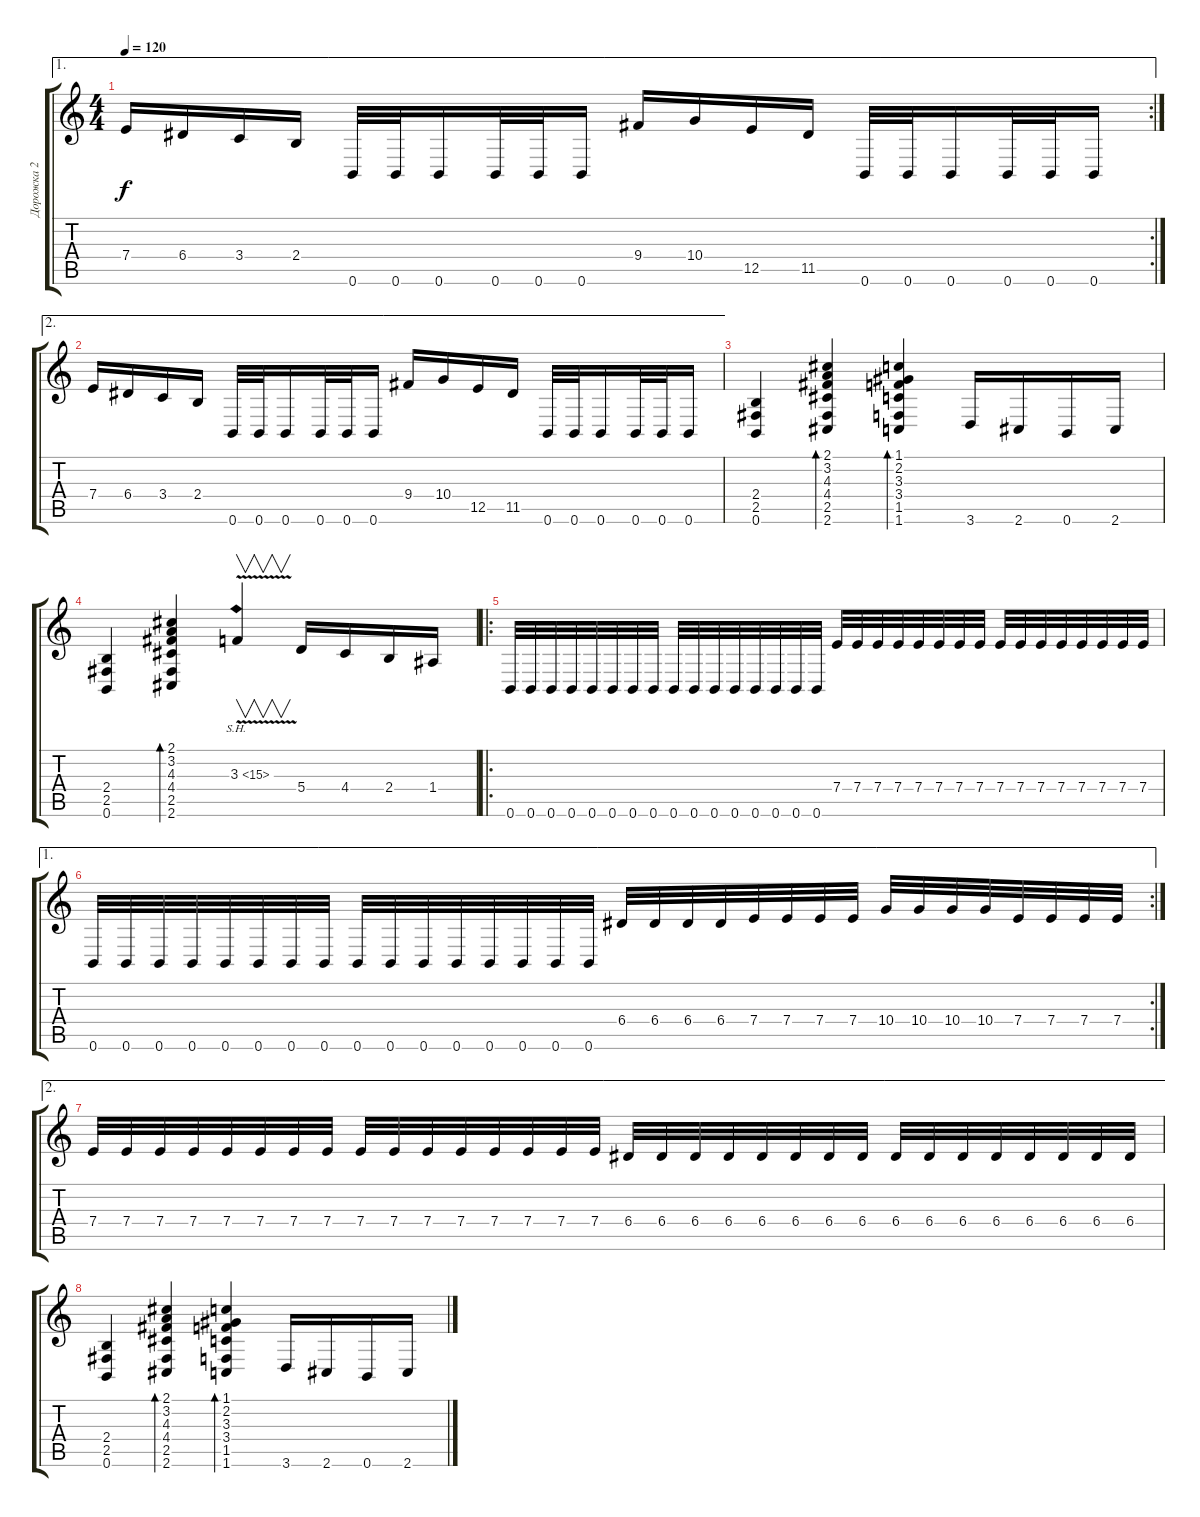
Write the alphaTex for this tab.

\track ("Дорожка 2" "Дорожка 2") {instrument overdrivenguitar}
\staff {score tabs}
\tuning (B3 Gb3 D3 A2 E2 B1) {hide}
\ae 1
\rc 2
\ts (4 4)
\tempo 120
\clef g2
\ks c
7.4.16{dy f} 6.4.16 3.4.16 2.4.16 0.6.32 0.6.32 0.6.16 0.6.32 0.6.32 0.6.16 9.4.16 10.4.16 12.5.16 11.5.16 0.6.32 0.6.32 0.6.16 0.6.32 0.6.32 0.6.16 |
\ae 2
7.4.16 6.4.16 3.4.16 2.4.16 0.6.32 0.6.32 0.6.16 0.6.32 0.6.32 0.6.16 9.4.16 10.4.16 12.5.16 11.5.16 0.6.32 0.6.32 0.6.16 0.6.32 0.6.32 0.6.16 |
(2.4 2.5 0.6).4 (2.1 3.2 4.3 4.4 2.5 2.6).4{bd 120} (1.1 2.2 3.3 3.4 1.5 1.6).4{bd 120} 3.6.16 2.6.16 0.6.16 2.6.16 |
(2.4 2.5 0.6).4 (2.1 3.2 4.3 4.4 2.5 2.6).4{bd 120} 3.3{sh 12 v}.4{v} 5.4.16 4.4.16 2.4.16 1.4.16 |
\ro
0.6.32 0.6.32 0.6.32 0.6.32 0.6.32 0.6.32 0.6.32 0.6.32 0.6.32 0.6.32 0.6.32 0.6.32 0.6.32 0.6.32 0.6.32 0.6.32 7.4.32 7.4.32 7.4.32 7.4.32 7.4.32 7.4.32 7.4.32 7.4.32 7.4.32 7.4.32 7.4.32 7.4.32 7.4.32 7.4.32 7.4.32 7.4.32 |
\ae 1
\rc 2
0.6.32 0.6.32 0.6.32 0.6.32 0.6.32 0.6.32 0.6.32 0.6.32 0.6.32 0.6.32 0.6.32 0.6.32 0.6.32 0.6.32 0.6.32 0.6.32 6.4.32 6.4.32 6.4.32 6.4.32 7.4.32 7.4.32 7.4.32 7.4.32 10.4.32 10.4.32 10.4.32 10.4.32 7.4.32 7.4.32 7.4.32 7.4.32 |
\ae 2
7.4.32 7.4.32 7.4.32 7.4.32 7.4.32 7.4.32 7.4.32 7.4.32 7.4.32 7.4.32 7.4.32 7.4.32 7.4.32 7.4.32 7.4.32 7.4.32 6.4.32 6.4.32 6.4.32 6.4.32 6.4.32 6.4.32 6.4.32 6.4.32 6.4.32 6.4.32 6.4.32 6.4.32 6.4.32 6.4.32 6.4.32 6.4.32 |
(2.4 2.5 0.6).4 (2.1 3.2 4.3 4.4 2.5 2.6).4{bd 120} (1.1 2.2 3.3 3.4 1.5 1.6).4{bd 120} 3.6.16 2.6.16 0.6.16 2.6.16
